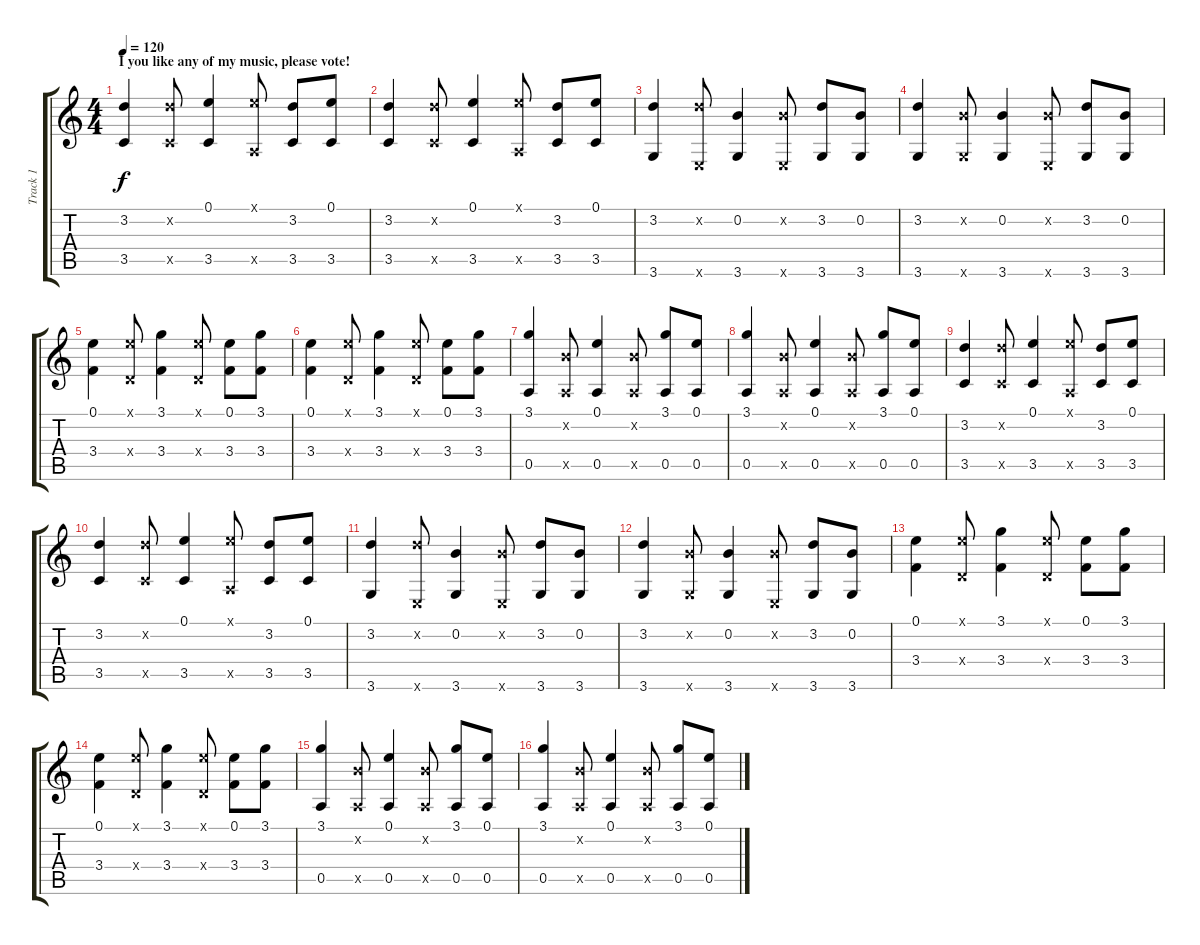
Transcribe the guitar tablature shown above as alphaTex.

\track ("Track 1" "Track 1") {instrument acousticguitarsteel}
\staff {score tabs}
\tuning (E4 B3 G3 D3 A2 E2) {hide}
\ts (4 4)
\section ("" "I you like any of my music, please vote!")
\tempo 120
\clef g2
\ks c
(3.2 3.5).4{dy f instrument acousticguitarsteel} (3.2{x} 3.5{x}).8 (0.1 3.5).4 (0.1{x} 0.5{x}).8 (3.2 3.5).8 (0.1 3.5).8 |
(3.2 3.5).4 (3.2{x} 3.5{x}).8 (0.1 3.5).4 (0.1{x} 0.5{x}).8 (3.2 3.5).8 (0.1 3.5).8 |
(3.2 3.6).4 (3.2{x} 0.6{x}).8 (0.2 3.6).4 (0.2{x} 0.6{x}).8 (3.2 3.6).8 (0.2 3.6).8 |
(3.2 3.6).4 (0.2{x} 3.6{x}).8 (0.2 3.6).4 (0.2{x} 0.6{x}).8 (3.2 3.6).8 (0.2 3.6).8 |
(0.1 3.4).4 (0.1{x} 0.4{x}).8 (3.1 3.4).4 (0.1{x} 0.4{x}).8 (0.1 3.4).8 (3.1 3.4).8 |
(0.1 3.4).4 (0.1{x} 0.4{x}).8 (3.1 3.4).4 (0.1{x} 0.4{x}).8 (0.1 3.4).8 (3.1 3.4).8 |
(3.1 0.5).4 (0.2{x} 0.5{x}).8 (0.1 0.5).4 (0.2{x} 0.5{x}).8 (3.1 0.5).8 (0.1 0.5).8 |
(3.1 0.5).4 (0.2{x} 0.5{x}).8 (0.1 0.5).4 (0.2{x} 0.5{x}).8 (3.1 0.5).8 (0.1 0.5).8 |
(3.2 3.5).4 (3.2{x} 3.5{x}).8 (0.1 3.5).4 (0.1{x} 0.5{x}).8 (3.2 3.5).8 (0.1 3.5).8 |
(3.2 3.5).4 (3.2{x} 3.5{x}).8 (0.1 3.5).4 (0.1{x} 0.5{x}).8 (3.2 3.5).8 (0.1 3.5).8 |
(3.2 3.6).4 (3.2{x} 0.6{x}).8 (0.2 3.6).4 (0.2{x} 0.6{x}).8 (3.2 3.6).8 (0.2 3.6).8 |
(3.2 3.6).4 (0.2{x} 3.6{x}).8 (0.2 3.6).4 (0.2{x} 0.6{x}).8 (3.2 3.6).8 (0.2 3.6).8 |
(0.1 3.4).4 (0.1{x} 0.4{x}).8 (3.1 3.4).4 (0.1{x} 0.4{x}).8 (0.1 3.4).8 (3.1 3.4).8 |
(0.1 3.4).4 (0.1{x} 0.4{x}).8 (3.1 3.4).4 (0.1{x} 0.4{x}).8 (0.1 3.4).8 (3.1 3.4).8 |
(3.1 0.5).4 (0.2{x} 0.5{x}).8 (0.1 0.5).4 (0.2{x} 0.5{x}).8 (3.1 0.5).8 (0.1 0.5).8 |
(3.1 0.5).4 (0.2{x} 0.5{x}).8 (0.1 0.5).4 (0.2{x} 0.5{x}).8 (3.1 0.5).8 (0.1 0.5).8
